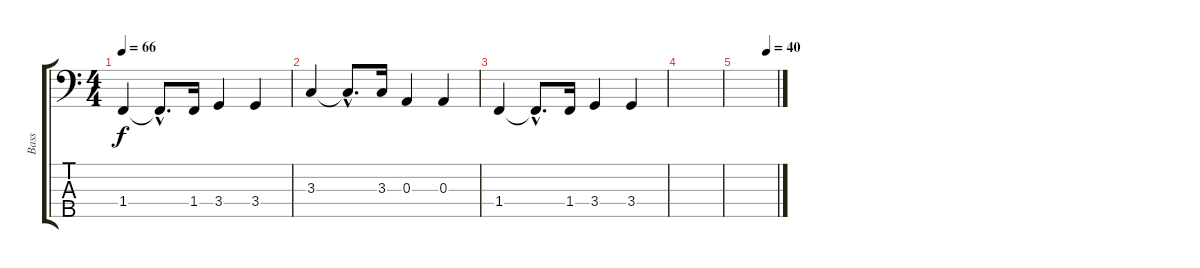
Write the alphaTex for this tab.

\track ("Bass" "Bass") {instrument electricbassfinger}
\staff {score tabs}
\tuning (G2 D2 A1 E1 B0) {hide}
\ts (4 4)
\tempo 66
\clef f4
\ks c
1.4.4{dy f} 1.4{hac t}.8{d} 1.4.16 3.4.4 3.4.4 |
3.3.4 3.3{hac t}.8{d} 3.3.16 0.3.4 0.3.4 |
1.4.4 1.4{hac t}.8{d} 1.4.16 3.4.4 3.4.4 |
|
\tempo (40 0.75)
